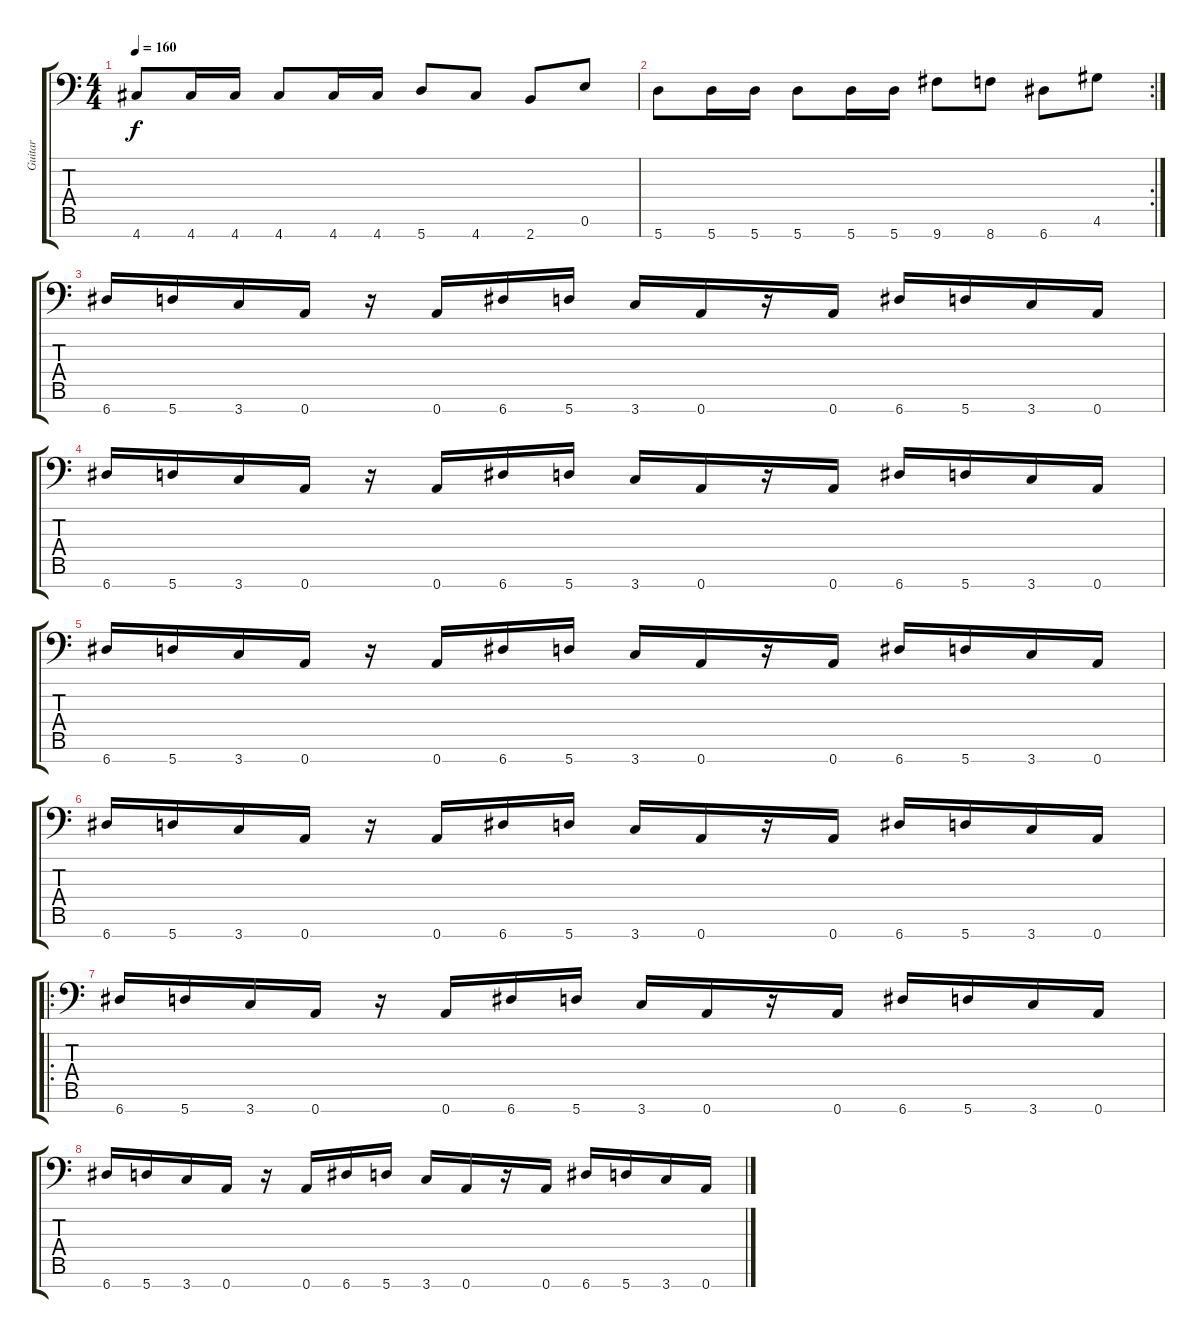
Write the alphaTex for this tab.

\track ("Guitar" "Guitar") {instrument distortionguitar}
\staff {score tabs}
\tuning (E4 B3 G3 D3 A2 E2 A1) {hide}
\ts (4 4)
\tempo 160
\clef f4
\ks c
4.7.8{dy f} 4.7.16 4.7.16 4.7.8 4.7.16 4.7.16 5.7.8 4.7.8 2.7.8 0.6.8 |
\rc 2
5.7.8 5.7.16 5.7.16 5.7.8 5.7.16 5.7.16 9.7.8 8.7.8 6.7.8 4.6.8 |
6.7.16 5.7.16 3.7.16 0.7.16 r.16 0.7.16 6.7.16 5.7.16 3.7.16 0.7.16 r.16 0.7.16 6.7.16 5.7.16 3.7.16 0.7.16 |
6.7.16 5.7.16 3.7.16 0.7.16 r.16 0.7.16 6.7.16 5.7.16 3.7.16 0.7.16 r.16 0.7.16 6.7.16 5.7.16 3.7.16 0.7.16 |
6.7.16 5.7.16 3.7.16 0.7.16 r.16 0.7.16 6.7.16 5.7.16 3.7.16 0.7.16 r.16 0.7.16 6.7.16 5.7.16 3.7.16 0.7.16 |
6.7.16 5.7.16 3.7.16 0.7.16 r.16 0.7.16 6.7.16 5.7.16 3.7.16 0.7.16 r.16 0.7.16 6.7.16 5.7.16 3.7.16 0.7.16 |
\ro
6.7.16 5.7.16 3.7.16 0.7.16 r.16 0.7.16 6.7.16 5.7.16 3.7.16 0.7.16 r.16 0.7.16 6.7.16 5.7.16 3.7.16 0.7.16 |
6.7.16 5.7.16 3.7.16 0.7.16 r.16 0.7.16 6.7.16 5.7.16 3.7.16 0.7.16 r.16 0.7.16 6.7.16 5.7.16 3.7.16 0.7.16
